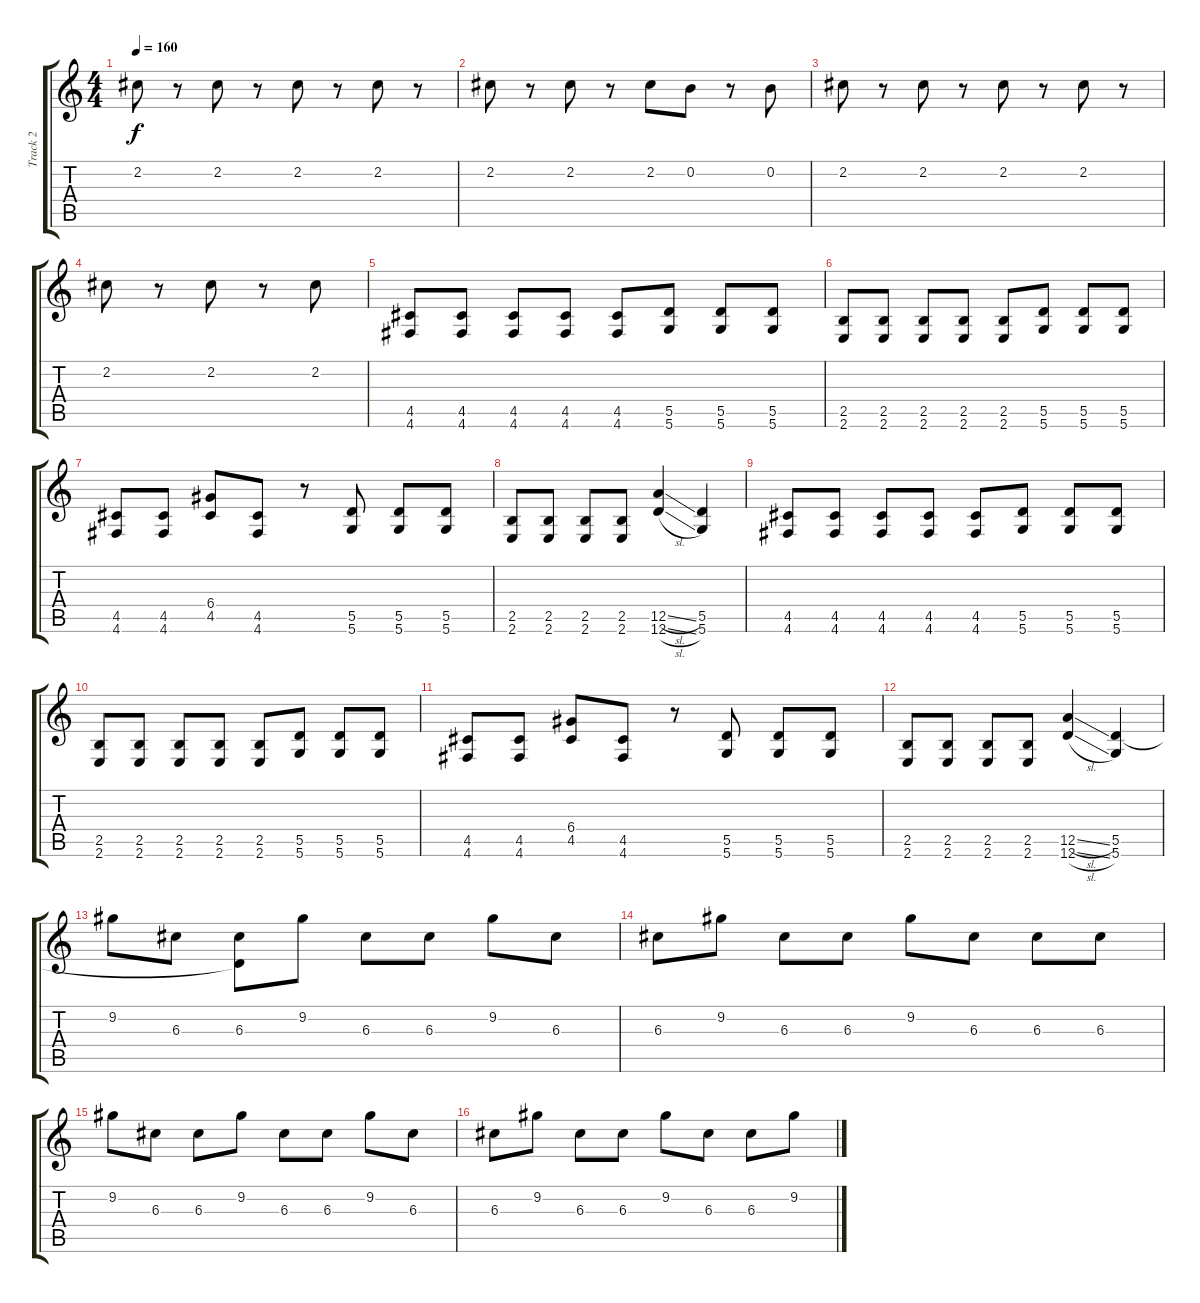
\track ("Track 2" "Track 2") {instrument distortionguitar}
\staff {score tabs}
\tuning (E4 B3 G3 D3 A2 D2) {hide}
\ts (4 4)
\tempo 160
\clef g2
\ks c
2.2.8{dy f} r.8 2.2.8 r.8 2.2.8 r.8 2.2.8 r.8 |
2.2.8 r.8 2.2.8 r.8 2.2.8 0.2.8 r.8 0.2.8 |
2.2.8 r.8 2.2.8 r.8 2.2.8 r.8 2.2.8 r.8 |
2.2.8 r.8 2.2.8 r.8 2.2.8 |
(4.5 4.6).8 (4.5 4.6).8 (4.5 4.6).8 (4.5 4.6).8 (4.5 4.6).8 (5.5 5.6).8 (5.5 5.6).8 (5.5 5.6).8 |
(2.5 2.6).8 (2.5 2.6).8 (2.5 2.6).8 (2.5 2.6).8 (2.5 2.6).8 (5.5 5.6).8 (5.5 5.6).8 (5.5 5.6).8 |
(4.5 4.6).8 (4.5 4.6).8 (6.4 4.5).8 (4.5 4.6).8 r.8 (5.5 5.6).8 (5.5 5.6).8 (5.5 5.6).8 |
(2.5 2.6).8 (2.5 2.6).8 (2.5 2.6).8 (2.5 2.6).8 (12.5{sl} 12.6{sl}).4 (5.5 5.6).4 |
(4.5 4.6).8 (4.5 4.6).8 (4.5 4.6).8 (4.5 4.6).8 (4.5 4.6).8 (5.5 5.6).8 (5.5 5.6).8 (5.5 5.6).8 |
(2.5 2.6).8 (2.5 2.6).8 (2.5 2.6).8 (2.5 2.6).8 (2.5 2.6).8 (5.5 5.6).8 (5.5 5.6).8 (5.5 5.6).8 |
(4.5 4.6).8 (4.5 4.6).8 (6.4 4.5).8 (4.5 4.6).8 r.8 (5.5 5.6).8 (5.5 5.6).8 (5.5 5.6).8 |
(2.5 2.6).8 (2.5 2.6).8 (2.5 2.6).8 (2.5 2.6).8 (12.5{sl} 12.6{sl}).4 (5.5 5.6).4 |
9.2.8 6.3.8 (6.3 5.5{t}).8 9.2.8 6.3.8 6.3.8 9.2.8 6.3.8 |
6.3.8 9.2.8 6.3.8 6.3.8 9.2.8 6.3.8 6.3.8 6.3.8 |
9.2.8 6.3.8 6.3.8 9.2.8 6.3.8 6.3.8 9.2.8 6.3.8 |
6.3.8 9.2.8 6.3.8 6.3.8 9.2.8 6.3.8 6.3.8 9.2.8
